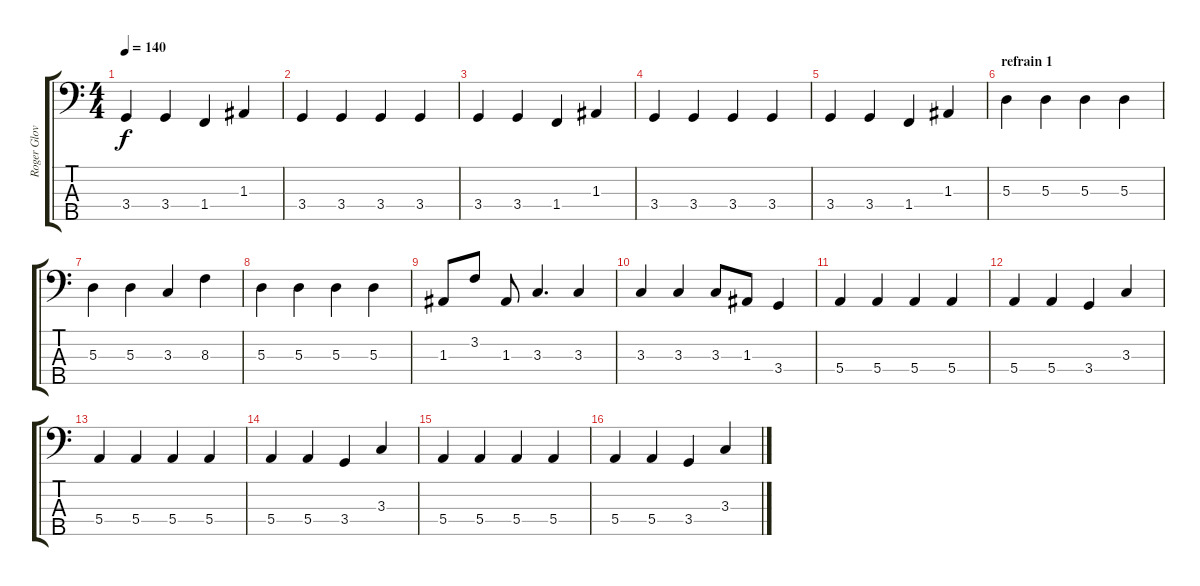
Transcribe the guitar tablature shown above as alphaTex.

\track ("Roger Glover" "Roger Glov") {instrument electricbassfinger}
\staff {score tabs}
\tuning (G2 D2 A1 E1 B0) {hide}
\ts (4 4)
\tempo 140
\clef f4
\ks c
3.4.4{dy f} 3.4.4 1.4.4 1.3.4 |
3.4.4 3.4.4 3.4.4 3.4.4 |
3.4.4 3.4.4 1.4.4 1.3.4 |
3.4.4 3.4.4 3.4.4 3.4.4 |
3.4.4 3.4.4 1.4.4 1.3.4 |
\section ("" "refrain 1")
5.3.4 5.3.4 5.3.4 5.3.4 |
5.3.4 5.3.4 3.3.4 8.3.4 |
5.3.4 5.3.4 5.3.4 5.3.4 |
1.3.8 3.2.8 1.3.8 3.3.4{d} 3.3.4 |
3.3.4 3.3.4 3.3.8 1.3.8 3.4.4 |
5.4.4 5.4.4 5.4.4 5.4.4 |
5.4.4 5.4.4 3.4.4 3.3.4 |
5.4.4 5.4.4 5.4.4 5.4.4 |
5.4.4 5.4.4 3.4.4 3.3.4 |
5.4.4 5.4.4 5.4.4 5.4.4 |
5.4.4 5.4.4 3.4.4 3.3.4
